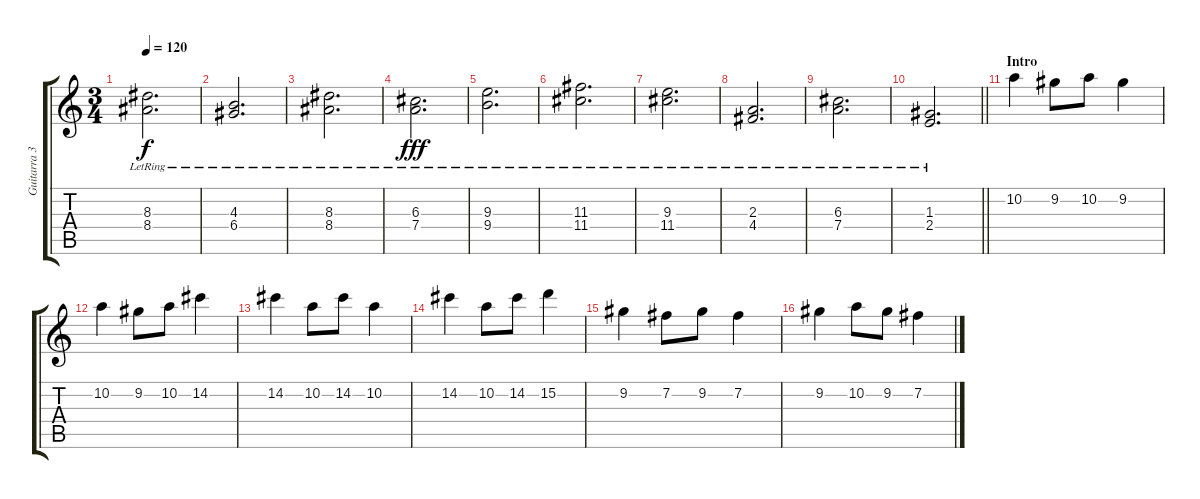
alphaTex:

\track ("Guitarra 3" "Guitarra 3") {instrument overdrivenguitar}
\staff {score tabs}
\tuning (E4 B3 G3 D3 A2 E2) {hide}
\ts (3 4)
\tempo 120
\clef g2
\ks c
(8.3{lr} 8.4{lr}).2{d dy f} |
(4.3{lr} 6.4{lr}).2{d} |
(8.3{lr} 8.4{lr}).2{d} |
(6.3{lr} 7.4{lr}).2{d dy fff} |
(9.3{lr} 9.4{lr}).2{d} |
(11.3 11.4{lr}).2{d} |
(9.3{lr} 11.4{lr}).2{d} |
(2.3{lr} 4.4{lr}).2{d} |
(6.3{lr} 7.4{lr}).2{d} |
\barLineRight lightlight
(1.3{lr} 2.4{lr}).2{d} |
\section ("" "Intro")
10.2.4{volume 6 instrument overdrivenguitar} 9.2.8 10.2.8 9.2.4 |
10.2.4 9.2.8 10.2.8 14.2.4 |
14.2.4 10.2.8 14.2.8 10.2.4 |
14.2.4 10.2.8 14.2.8 15.2.4 |
9.2.4 7.2.8 9.2.8 7.2.4 |
9.2.4 10.2.8 9.2.8 7.2.4
